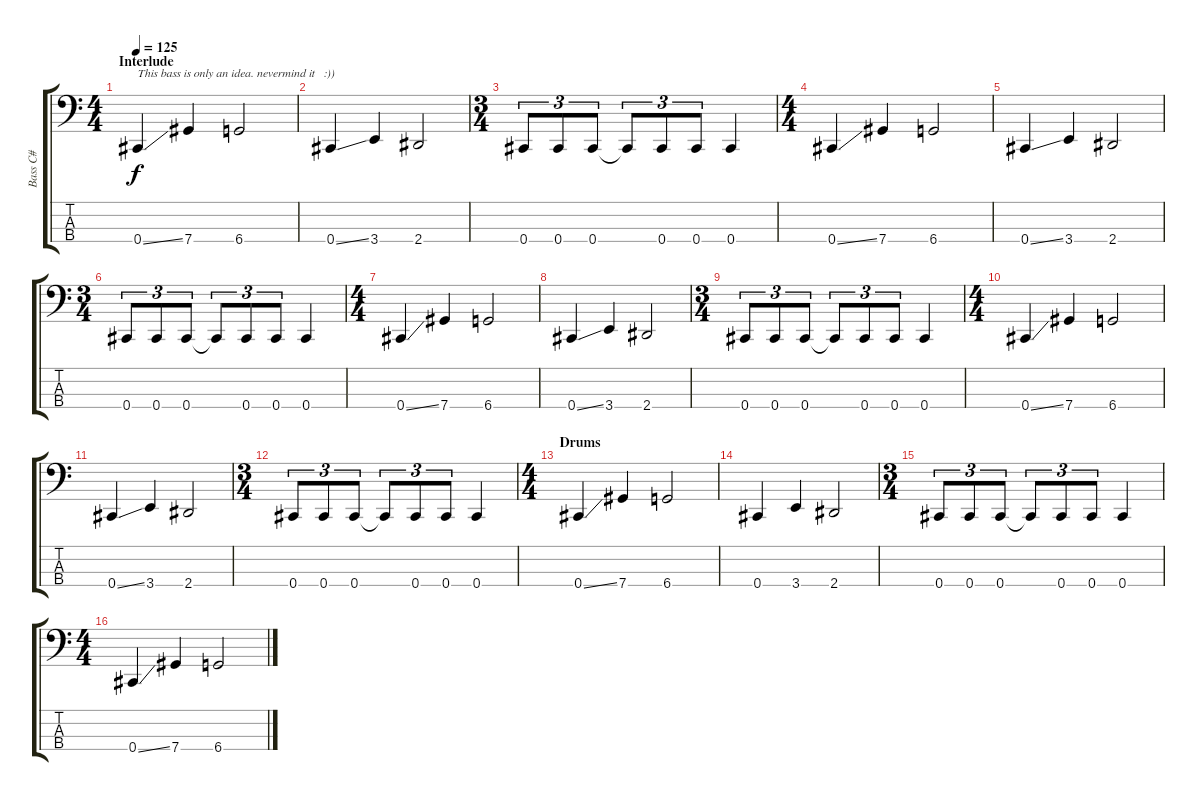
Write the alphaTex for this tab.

\track ("Bass C#" "Bass C#") {instrument slapbass2}
\staff {score tabs}
\tuning (E2 B1 Gb1 Db1) {hide}
\ts (4 4)
\section ("" "Interlude")
\tempo 125
\clef f4
\ks c
0.4{ss}.4{txt "This bass is only an idea. nevermind it   :))" dy f instrument slapbass2} 7.4.4 6.4.2 |
0.4{ss}.4 3.4.4 2.4.2 |
\ts (3 4)
0.4.8{tu (3 2)} 0.4.8{tu (3 2)} 0.4.8{tu (3 2)} 0.4{t}.8{tu (3 2)} 0.4.8{tu (3 2)} 0.4.8{tu (3 2)} 0.4.4 |
\ts (4 4)
0.4{ss}.4 7.4.4 6.4.2 |
0.4{ss}.4 3.4.4 2.4.2 |
\ts (3 4)
0.4.8{tu (3 2)} 0.4.8{tu (3 2)} 0.4.8{tu (3 2)} 0.4{t}.8{tu (3 2)} 0.4.8{tu (3 2)} 0.4.8{tu (3 2)} 0.4.4 |
\ts (4 4)
0.4{ss}.4 7.4.4 6.4.2 |
0.4{ss}.4 3.4.4 2.4.2 |
\ts (3 4)
0.4.8{tu (3 2)} 0.4.8{tu (3 2)} 0.4.8{tu (3 2)} 0.4{t}.8{tu (3 2)} 0.4.8{tu (3 2)} 0.4.8{tu (3 2)} 0.4.4 |
\ts (4 4)
0.4{ss}.4 7.4.4 6.4.2 |
0.4{ss}.4 3.4.4 2.4.2 |
\ts (3 4)
0.4.8{tu (3 2)} 0.4.8{tu (3 2)} 0.4.8{tu (3 2)} 0.4{t}.8{tu (3 2)} 0.4.8{tu (3 2)} 0.4.8{tu (3 2)} 0.4.4 |
\ts (4 4)
\section ("" "Drums")
0.4{ss}.4 7.4.4 6.4.2 |
0.4.4 3.4.4 2.4.2 |
\ts (3 4)
0.4.8{tu (3 2)} 0.4.8{tu (3 2)} 0.4.8{tu (3 2)} 0.4{t}.8{tu (3 2)} 0.4.8{tu (3 2)} 0.4.8{tu (3 2)} 0.4.4 |
\ts (4 4)
0.4{ss}.4 7.4.4 6.4.2
